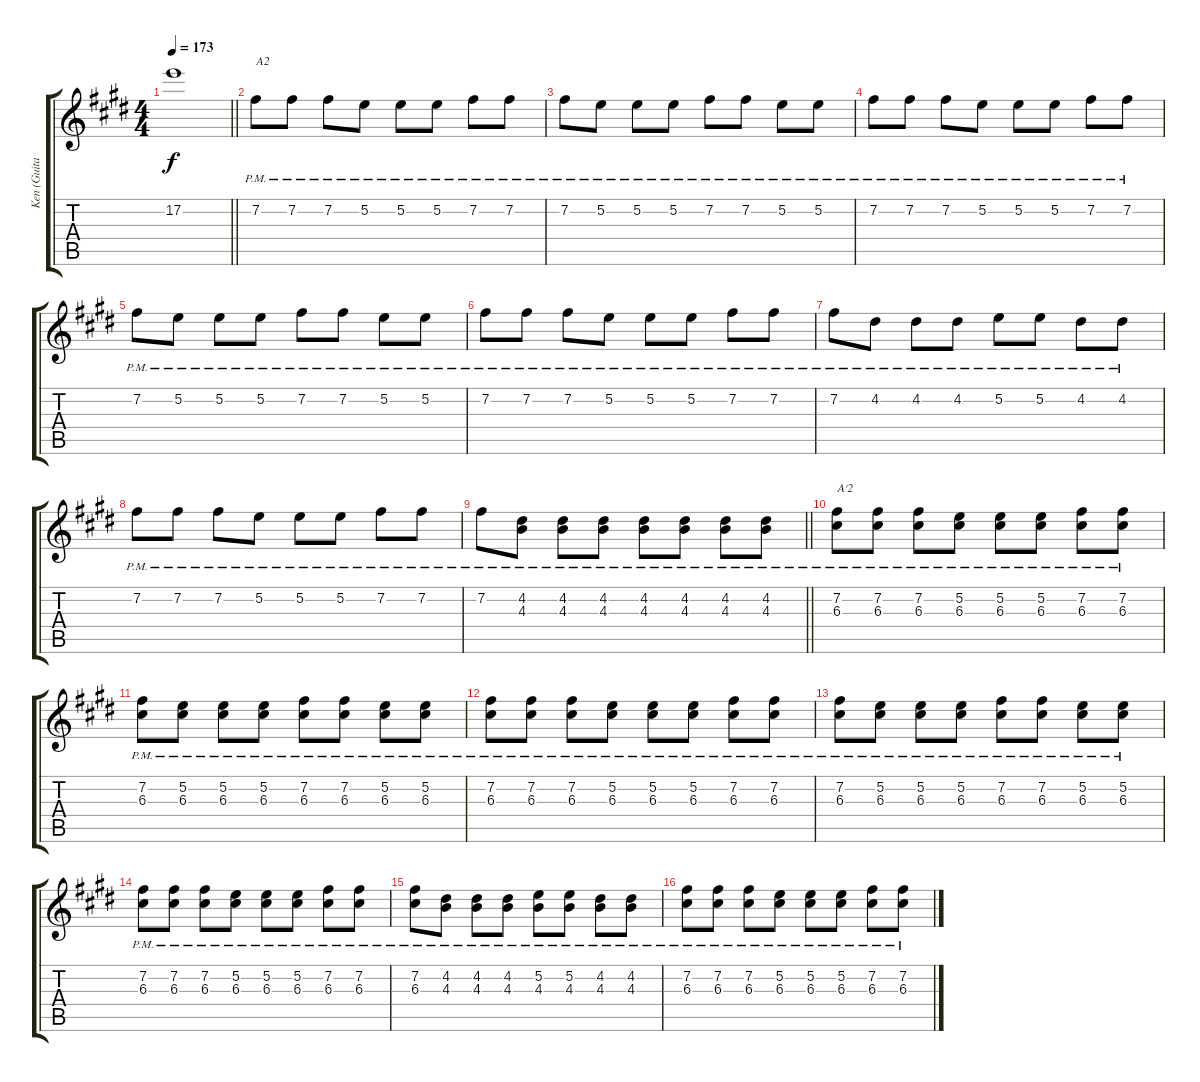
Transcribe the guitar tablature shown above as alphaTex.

\track ("Ken (Guitar II)" "Ken (Guita") {instrument overdrivenguitar}
\staff {score tabs}
\tuning (E4 B3 G3 D3 A2 E2) {hide}
\ts (4 4)
\tempo 173
\clef g2
\barLineRight lightlight
\ks e
17.2{t}.1{dy f} |
7.2{pm}.8{txt "A2"} 7.2{pm}.8 7.2{pm}.8 5.2{pm}.8 5.2{pm}.8 5.2{pm}.8 7.2{pm}.8 7.2{pm}.8 |
7.2{pm}.8 5.2{pm}.8 5.2{pm}.8 5.2{pm}.8 7.2{pm}.8 7.2{pm}.8 5.2{pm}.8 5.2{pm}.8 |
7.2{pm}.8 7.2{pm}.8 7.2{pm}.8 5.2{pm}.8 5.2{pm}.8 5.2{pm}.8 7.2{pm}.8 7.2{pm}.8 |
7.2{pm}.8 5.2{pm}.8 5.2{pm}.8 5.2{pm}.8 7.2{pm}.8 7.2{pm}.8 5.2{pm}.8 5.2{pm}.8 |
7.2{pm}.8 7.2{pm}.8 7.2{pm}.8 5.2{pm}.8 5.2{pm}.8 5.2{pm}.8 7.2{pm}.8 7.2{pm}.8 |
7.2{pm}.8 4.2{pm}.8 4.2{pm}.8 4.2{pm}.8 5.2{pm}.8 5.2{pm}.8 4.2{pm}.8 4.2{pm}.8 |
7.2{pm}.8 7.2{pm}.8 7.2{pm}.8 5.2{pm}.8 5.2{pm}.8 5.2{pm}.8 7.2{pm}.8 7.2{pm}.8 |
\barLineRight lightlight
7.2{pm}.8 (4.2{pm} 4.3).8 (4.2{pm} 4.3).8 (4.2{pm} 4.3).8 (4.2{pm} 4.3).8 (4.2{pm} 4.3).8 (4.2{pm} 4.3).8 (4.2{pm} 4.3).8 |
(7.2{pm} 6.3).8{txt "A'2"} (7.2{pm} 6.3).8 (7.2{pm} 6.3).8 (5.2{pm} 6.3).8 (5.2{pm} 6.3).8 (5.2{pm} 6.3).8 (7.2{pm} 6.3).8 (7.2{pm} 6.3).8 |
(7.2{pm} 6.3).8 (5.2{pm} 6.3).8 (5.2{pm} 6.3).8 (5.2{pm} 6.3).8 (7.2{pm} 6.3).8 (7.2{pm} 6.3).8 (5.2{pm} 6.3).8 (5.2{pm} 6.3).8 |
(7.2{pm} 6.3).8 (7.2{pm} 6.3).8 (7.2{pm} 6.3).8 (5.2{pm} 6.3).8 (5.2{pm} 6.3).8 (5.2{pm} 6.3).8 (7.2{pm} 6.3).8 (7.2{pm} 6.3).8 |
(7.2{pm} 6.3).8 (5.2{pm} 6.3).8 (5.2{pm} 6.3).8 (5.2{pm} 6.3).8 (7.2{pm} 6.3).8 (7.2{pm} 6.3).8 (5.2{pm} 6.3).8 (5.2{pm} 6.3).8 |
(7.2{pm} 6.3).8 (7.2{pm} 6.3).8 (7.2{pm} 6.3).8 (5.2{pm} 6.3).8 (5.2{pm} 6.3).8 (5.2{pm} 6.3).8 (7.2{pm} 6.3).8 (7.2{pm} 6.3).8 |
(7.2{pm} 6.3).8 (4.2{pm} 4.3).8 (4.2{pm} 4.3).8 (4.2{pm} 4.3).8 (5.2{pm} 4.3).8 (5.2{pm} 4.3).8 (4.2{pm} 4.3).8 (4.2{pm} 4.3).8 |
(7.2{pm} 6.3).8 (7.2{pm} 6.3).8 (7.2{pm} 6.3).8 (5.2{pm} 6.3).8 (5.2{pm} 6.3).8 (5.2{pm} 6.3).8 (7.2{pm} 6.3).8 (7.2{pm} 6.3).8
